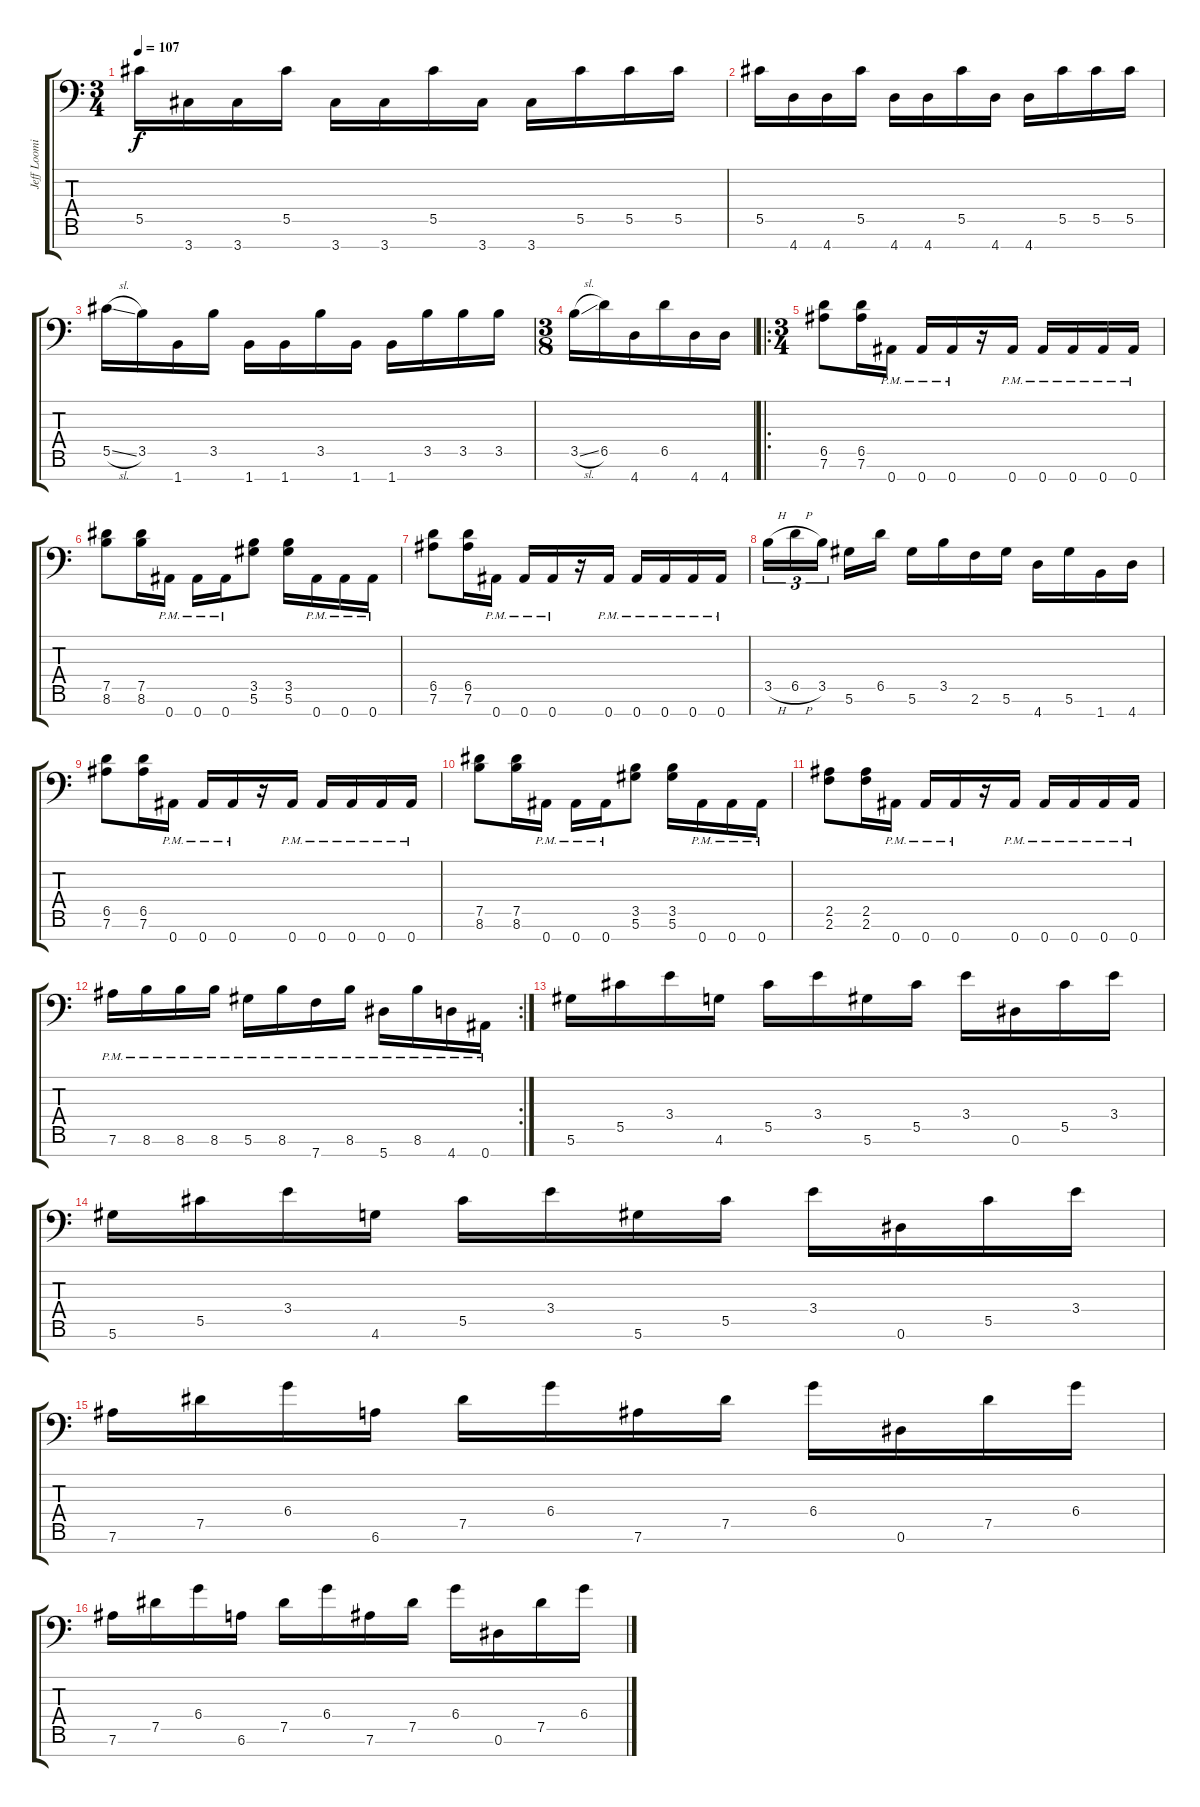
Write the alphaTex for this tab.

\track ("Jeff Loomis" "Jeff Loomi") {instrument distortionguitar}
\staff {score tabs}
\tuning (Eb4 Bb3 Gb3 Db3 Ab2 Eb2 Bb1) {hide}
\ts (3 4)
\tempo 107
\clef f4
\ks c
5.5.16{dy f} 3.7.16 3.7.16 5.5.16 3.7.16 3.7.16 5.5.16 3.7.16 3.7.16 5.5.16 5.5.16 5.5.16 |
5.5.16 4.7.16 4.7.16 5.5.16 4.7.16 4.7.16 5.5.16 4.7.16 4.7.16 5.5.16 5.5.16 5.5.16 |
5.5{sl}.16 3.5.16 1.7.16 3.5.16 1.7.16 1.7.16 3.5.16 1.7.16 1.7.16 3.5.16 3.5.16 3.5.16 |
\ts (3 8)
3.5{sl}.16 6.5.16 4.7.16 6.5.16 4.7.16 4.7.16 |
\ro
\ts (3 4)
(6.5 7.6).8 (6.5 7.6).16 0.7{pm}.16 0.7{pm}.16 0.7{pm}.16 r.16 0.7{pm}.16 0.7{pm}.16 0.7{pm}.16 0.7{pm}.16 0.7{pm}.16 |
(7.5 8.6).8 (7.5 8.6).16 0.7{pm}.16 0.7{pm}.16 0.7{pm}.16 (3.5 5.6).8 (3.5 5.6).16 0.7{pm}.16 0.7{pm}.16 0.7{pm}.16 |
(6.5 7.6).8 (6.5 7.6).16 0.7{pm}.16 0.7{pm}.16 0.7{pm}.16 r.16 0.7{pm}.16 0.7{pm}.16 0.7{pm}.16 0.7{pm}.16 0.7{pm}.16 |
3.5{h}.16{tu (3 2)} 6.5{h}.16{tu (3 2)} 3.5.16{tu (3 2) beam splitsecondary} 5.6.16 6.5.16 5.6.16 3.5.16 2.6.16 5.6.16 4.7.16 5.6.16 1.7.16 4.7.16 |
(6.5 7.6).8 (6.5 7.6).16 0.7{pm}.16 0.7{pm}.16 0.7{pm}.16 r.16 0.7{pm}.16 0.7{pm}.16 0.7{pm}.16 0.7{pm}.16 0.7{pm}.16 |
(7.5 8.6).8 (7.5 8.6).16 0.7{pm}.16 0.7{pm}.16 0.7{pm}.16 (3.5 5.6).8 (3.5 5.6).16 0.7{pm}.16 0.7{pm}.16 0.7{pm}.16 |
(2.5 2.6).8 (2.5 2.6).16 0.7{pm}.16 0.7{pm}.16 0.7{pm}.16 r.16 0.7{pm}.16 0.7{pm}.16 0.7{pm}.16 0.7{pm}.16 0.7{pm}.16 |
\rc 2
7.6{pm}.16 8.6{pm}.16 8.6{pm}.16 8.6{pm}.16 5.6{pm}.16 8.6{pm}.16 7.7{pm}.16 8.6{pm}.16 5.7{pm}.16 8.6{pm}.16 4.7{pm}.16 0.7{pm}.16 |
5.6.16 5.5.16 3.4.16 4.6.16 5.5.16 3.4.16 5.6.16 5.5.16 3.4.16 0.6.16 5.5.16 3.4.16 |
5.6.16 5.5.16 3.4.16 4.6.16 5.5.16 3.4.16 5.6.16 5.5.16 3.4.16 0.6.16 5.5.16 3.4.16 |
7.6.16 7.5.16 6.4.16 6.6.16 7.5.16 6.4.16 7.6.16 7.5.16 6.4.16 0.6.16 7.5.16 6.4.16 |
7.6.16 7.5.16 6.4.16 6.6.16 7.5.16 6.4.16 7.6.16 7.5.16 6.4.16 0.6.16 7.5.16 6.4.16
